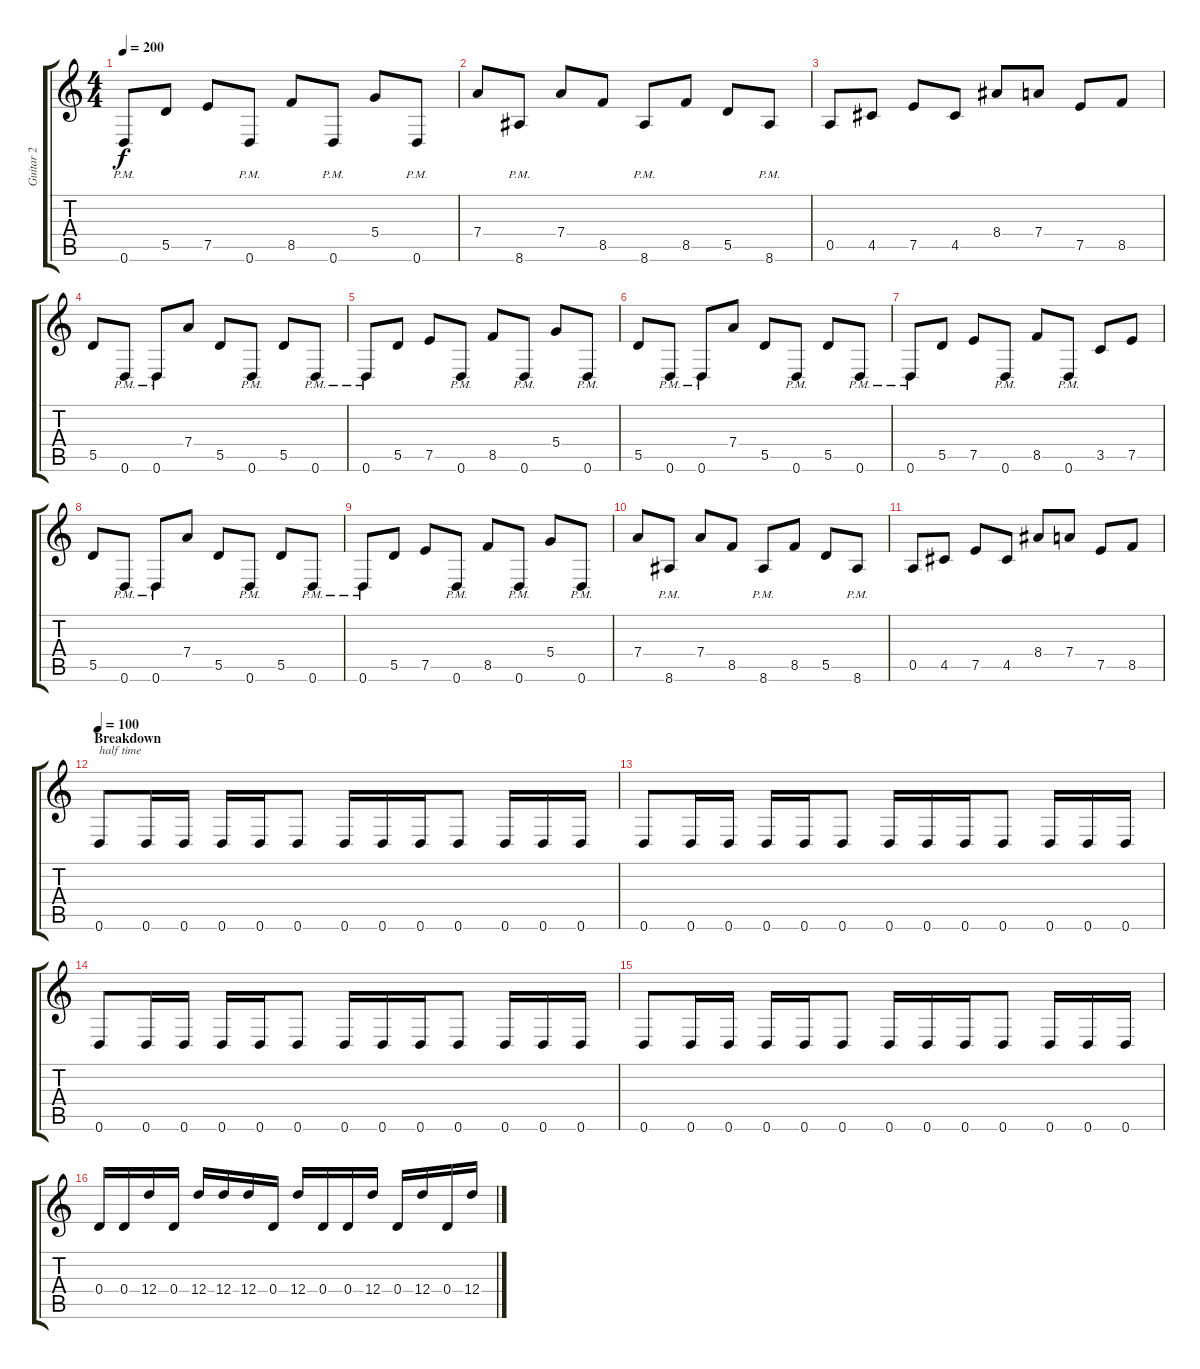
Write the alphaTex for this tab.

\track ("Guitar 2" "Guitar 2") {instrument distortionguitar}
\staff {score tabs}
\tuning (E4 B3 G3 D3 A2 D2) {hide}
\ts (4 4)
\tempo 200
\clef g2
\ks c
0.6{pm}.8{dy f} 5.5.8 7.5.8 0.6{pm}.8 8.5.8 0.6{pm}.8 5.4.8 0.6{pm}.8 |
7.4.8 8.6{pm}.8 7.4.8 8.5.8 8.6{pm}.8 8.5.8 5.5.8 8.6{pm}.8 |
0.5.8 4.5.8 7.5.8 4.5.8 8.4.8 7.4.8 7.5.8 8.5.8 |
5.5.8 0.6{pm}.8 0.6{pm}.8 7.4.8 5.5.8 0.6{pm}.8 5.5.8 0.6{pm}.8 |
0.6{pm}.8 5.5.8 7.5.8 0.6{pm}.8 8.5.8 0.6{pm}.8 5.4.8 0.6{pm}.8 |
5.5.8 0.6{pm}.8 0.6{pm}.8 7.4.8 5.5.8 0.6{pm}.8 5.5.8 0.6{pm}.8 |
0.6{pm}.8 5.5.8 7.5.8 0.6{pm}.8 8.5.8 0.6{pm}.8 3.5.8 7.5.8 |
5.5.8 0.6{pm}.8 0.6{pm}.8 7.4.8 5.5.8 0.6{pm}.8 5.5.8 0.6{pm}.8 |
0.6{pm}.8 5.5.8 7.5.8 0.6{pm}.8 8.5.8 0.6{pm}.8 5.4.8 0.6{pm}.8 |
7.4.8 8.6{pm}.8 7.4.8 8.5.8 8.6{pm}.8 8.5.8 5.5.8 8.6{pm}.8 |
0.5.8 4.5.8 7.5.8 4.5.8 8.4.8 7.4.8 7.5.8 8.5.8 |
\section ("" "Breakdown")
\tempo 100
0.6.8{txt "half time"} 0.6.16 0.6.16 0.6.16 0.6.16 0.6.8 0.6.16 0.6.16 0.6.16 0.6.8 0.6.16 0.6.16 0.6.16 |
0.6.8 0.6.16 0.6.16 0.6.16 0.6.16 0.6.8 0.6.16 0.6.16 0.6.16 0.6.8 0.6.16 0.6.16 0.6.16 |
0.6.8 0.6.16 0.6.16 0.6.16 0.6.16 0.6.8 0.6.16 0.6.16 0.6.16 0.6.8 0.6.16 0.6.16 0.6.16 |
0.6.8 0.6.16 0.6.16 0.6.16 0.6.16 0.6.8 0.6.16 0.6.16 0.6.16 0.6.8 0.6.16 0.6.16 0.6.16 |
0.4.16 0.4.16 12.4.16 0.4.16 12.4.16 12.4.16 12.4.16 0.4.16 12.4.16 0.4.16 0.4.16 12.4.16 0.4.16 12.4.16 0.4.16 12.4.16
